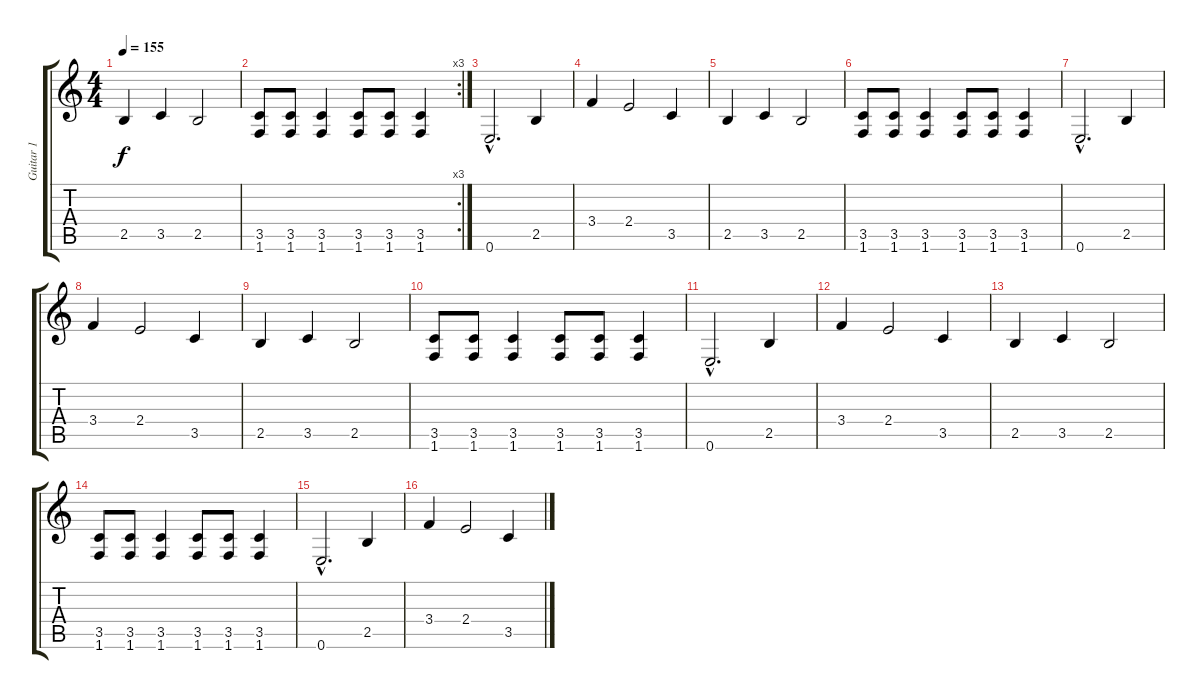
\track ("Guitar 1" "Guitar 1") {instrument electricguitarclean}
\staff {score tabs}
\tuning (E4 B3 G3 D3 A2 E2) {hide}
\ts (4 4)
\tempo 155
\clef g2
\ks c
2.5.4{dy f} 3.5.4 2.5.2 |
\rc 3
(3.5 1.6).8 (3.5 1.6).8 (3.5 1.6).4 (3.5 1.6).8 (3.5 1.6).8 (3.5 1.6).4 |
0.6{hac}.2{d} 2.5.4 |
3.4.4 2.4.2 3.5.4 |
2.5.4 3.5.4 2.5.2 |
(3.5 1.6).8 (3.5 1.6).8 (3.5 1.6).4 (3.5 1.6).8 (3.5 1.6).8 (3.5 1.6).4 |
0.6{hac}.2{d} 2.5.4 |
3.4.4 2.4.2 3.5.4 |
2.5.4 3.5.4 2.5.2 |
(3.5 1.6).8 (3.5 1.6).8 (3.5 1.6).4 (3.5 1.6).8 (3.5 1.6).8 (3.5 1.6).4 |
0.6{hac}.2{d} 2.5.4 |
3.4.4 2.4.2 3.5.4 |
2.5.4 3.5.4 2.5.2 |
(3.5 1.6).8 (3.5 1.6).8 (3.5 1.6).4 (3.5 1.6).8 (3.5 1.6).8 (3.5 1.6).4 |
0.6{hac}.2{d} 2.5.4 |
3.4.4 2.4.2 3.5.4
